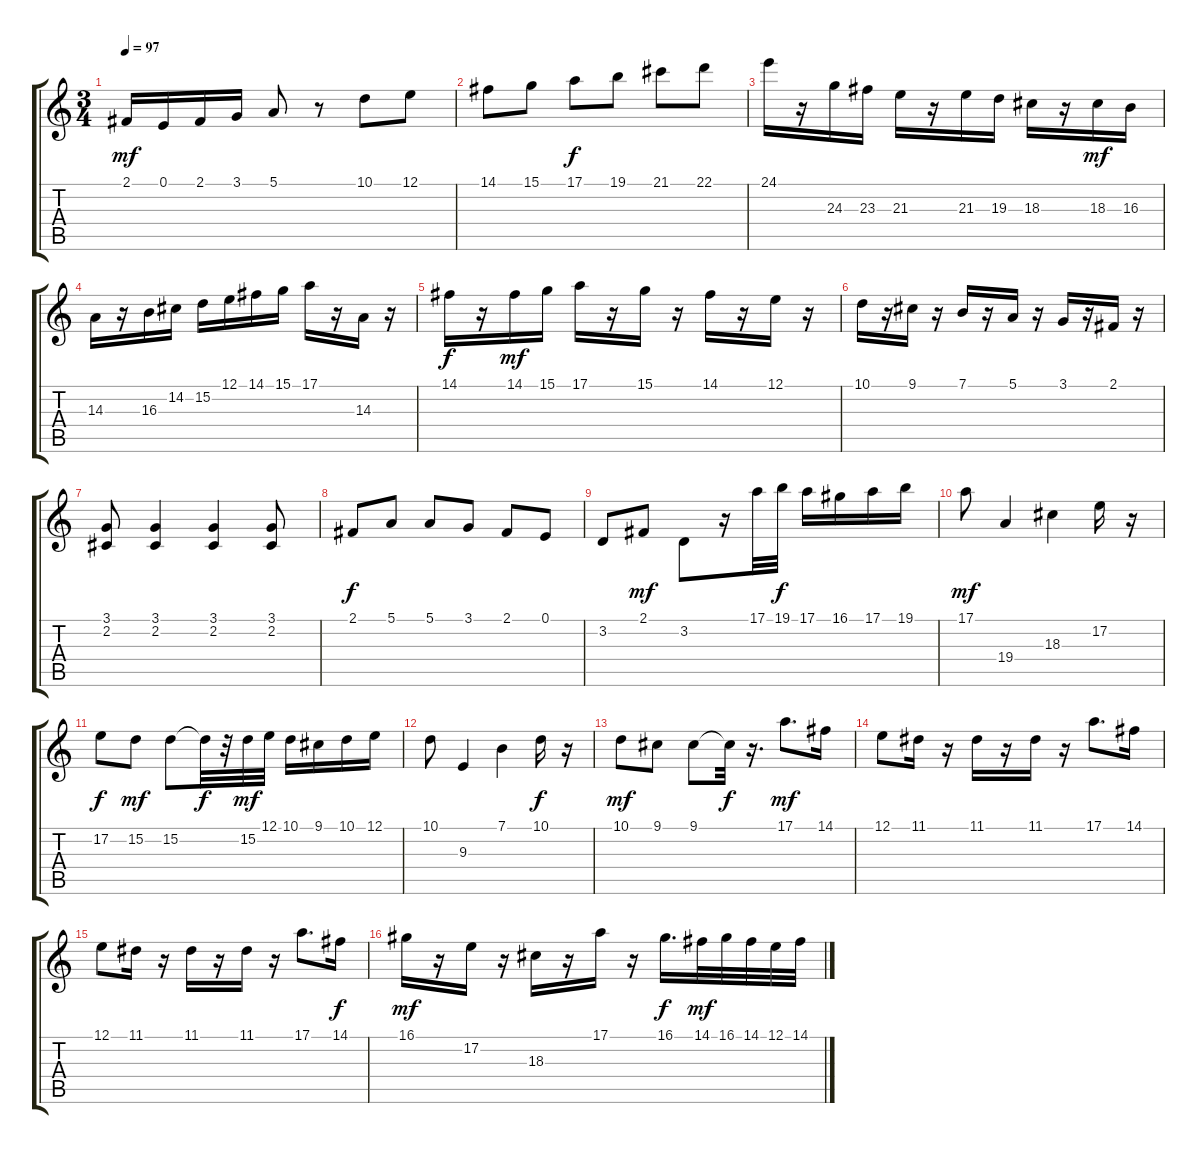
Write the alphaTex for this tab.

\track "" {instrument violin}
\staff {score tabs}
\tuning (E4 B3 G3 D3 A2 E2) {hide}
\ts (3 4)
\tempo 97
\clef g2
\ks c
2.1.16{dy mf} 0.1.16 2.1.16 3.1.16 5.1.8 r.8 10.1.8 12.1.8 |
14.1.8 15.1.8 17.1.8{dy f} 19.1.8 21.1.8 22.1.8 |
24.1.16 r.16 24.3.16 23.3.16 21.3.16 r.16 21.3.16 19.3.16 18.3.16 r.16 18.3.16{dy mf} 16.3.16 |
14.3.16 r.16 16.3.16 14.2.16 15.2.16 12.1.16 14.1.16 15.1.16 17.1.16 r.16 14.3.16 r.16 |
14.1.16{dy f} r.16 14.1.16{dy mf} 15.1.16 17.1.16 r.16 15.1.16 r.16 14.1.16 r.16 12.1.16 r.16 |
10.1.16 r.16 9.1.16 r.16 7.1.16 r.16 5.1.16 r.16 3.1.16 r.16 2.1.16 r.16 |
(3.1 2.2).8 (3.1 2.2).4 (3.1 2.2).4 (3.1 2.2).8 |
2.1.8{dy f} 5.1.8 5.1.8 3.1.8 2.1.8 0.1.8 |
3.2.8 2.1.8{dy mf} 3.2.8 r.16 17.1.32 19.1.32{dy f} 17.1.16 16.1.16 17.1.16 19.1.16 |
17.1.8{dy mf} 19.4.4 18.3.4 17.2.16 r.16 |
17.2.8{dy f} 15.2.8{dy mf} 15.2.8 15.2{t}.32{dy f} r.32 15.2.32{dy mf} 12.1.32 10.1.16 9.1.16 10.1.16 12.1.16 |
10.1.8 9.3.4 7.1.4 10.1.16{dy f} r.16 |
10.1.8{dy mf} 9.1.8 9.1.8 9.1{t}.32{dy f} r.16{d} 17.1.8{d dy mf} 14.1.16 |
12.1.8 11.1.16 r.16 11.1.16 r.16 11.1.16 r.16 17.1.8{d} 14.1.16 |
12.1.8 11.1.16 r.16 11.1.16 r.16 11.1.16 r.16 17.1.8{d} 14.1.16{dy f} |
16.1.16{dy mf} r.16 17.2.16 r.16 18.3.16 r.16 17.1.16 r.16 16.1.16{d dy f} 14.1.32{dy mf} 16.1.32 14.1.32 12.1.32 14.1.32
